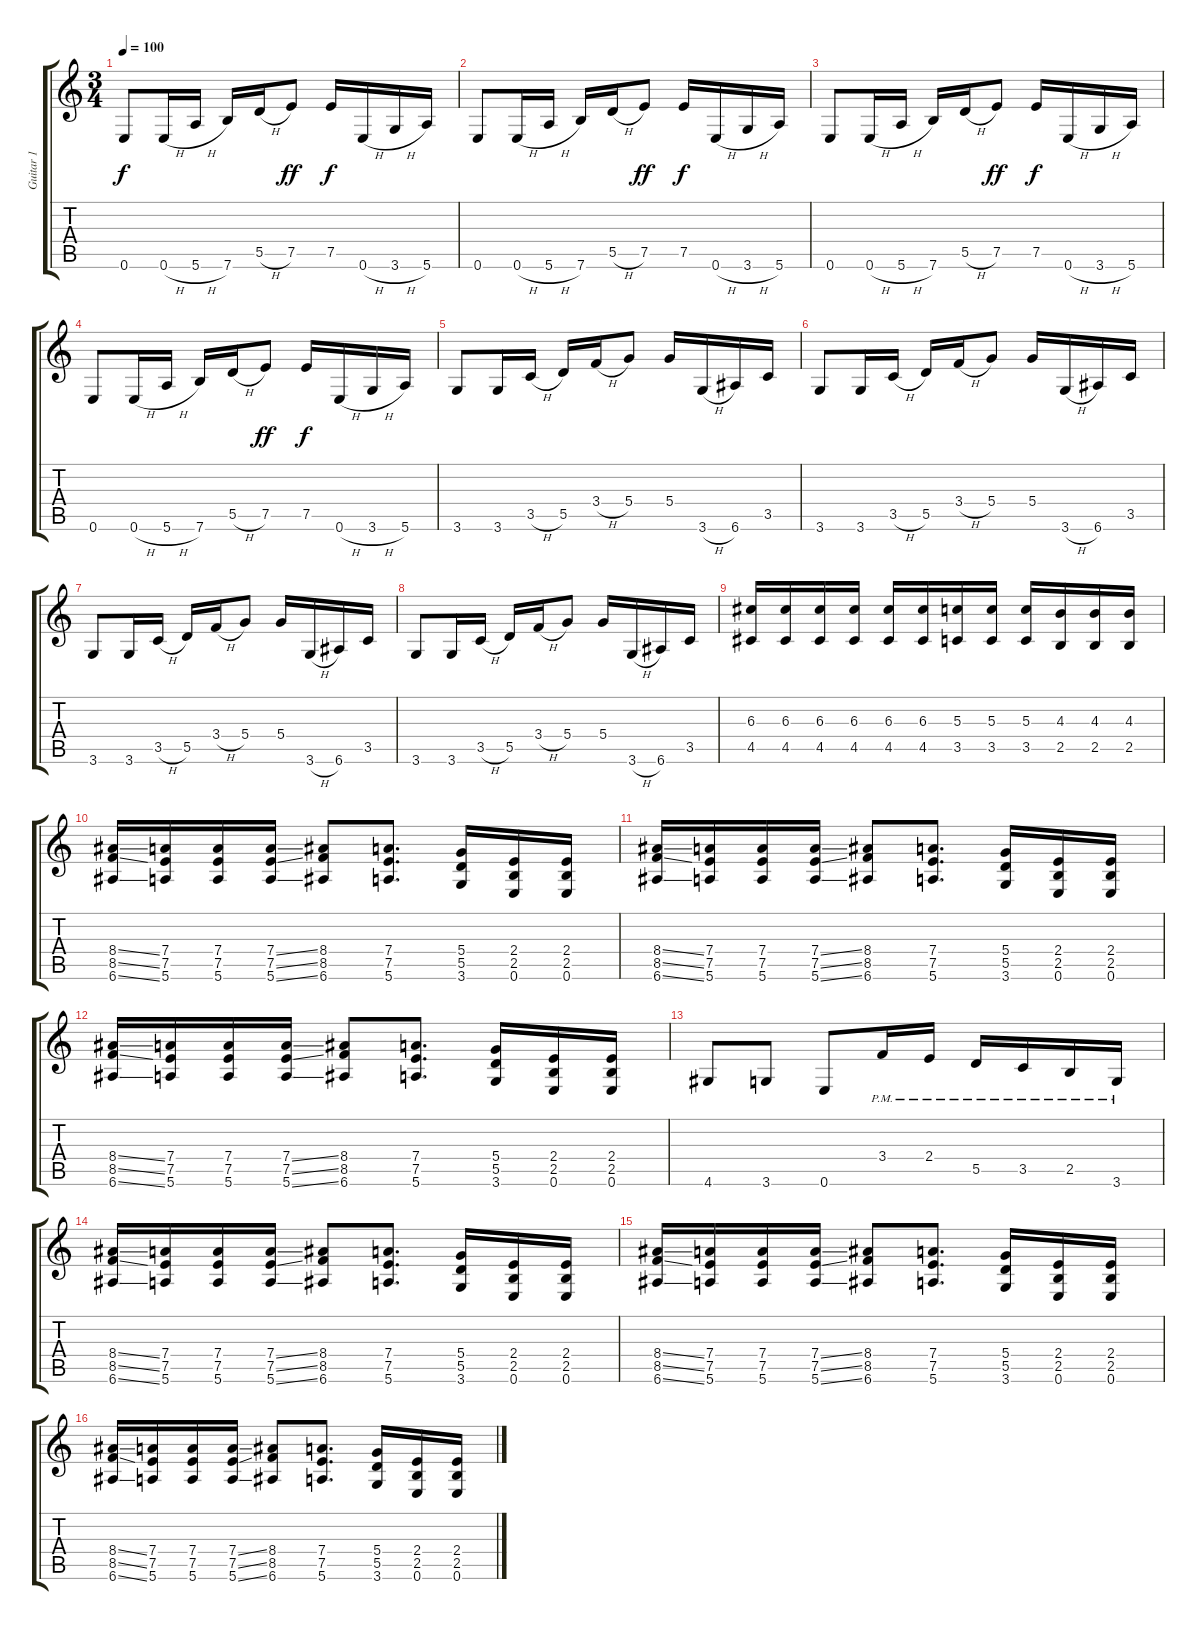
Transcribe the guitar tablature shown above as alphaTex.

\track ("Guitar 1" "Guitar 1") {instrument distortionguitar}
\staff {score tabs}
\tuning (E4 B3 G3 D3 A2 E2) {hide}
\ts (3 4)
\tempo 100
\clef g2
\ks c
0.6.8{dy f} 0.6{h}.16 5.6{h}.16 7.6.16 5.5{h}.16 7.5.8{dy ff} 7.5.16{dy f} 0.6{h}.16 3.6{h}.16 5.6.16 |
0.6.8 0.6{h}.16 5.6{h}.16 7.6.16 5.5{h}.16 7.5.8{dy ff} 7.5.16{dy f} 0.6{h}.16 3.6{h}.16 5.6.16 |
0.6.8 0.6{h}.16 5.6{h}.16 7.6.16 5.5{h}.16 7.5.8{dy ff} 7.5.16{dy f} 0.6{h}.16 3.6{h}.16 5.6.16 |
0.6.8 0.6{h}.16 5.6{h}.16 7.6.16 5.5{h}.16 7.5.8{dy ff} 7.5.16{dy f} 0.6{h}.16 3.6{h}.16 5.6.16 |
3.6.8 3.6.16 3.5{h}.16 5.5.16 3.4{h}.16 5.4.8 5.4.16 3.6{h}.16 6.6.16 3.5.16 |
3.6.8 3.6.16 3.5{h}.16 5.5.16 3.4{h}.16 5.4.8 5.4.16 3.6{h}.16 6.6.16 3.5.16 |
3.6.8 3.6.16 3.5{h}.16 5.5.16 3.4{h}.16 5.4.8 5.4.16 3.6{h}.16 6.6.16 3.5.16 |
3.6.8 3.6.16 3.5{h}.16 5.5.16 3.4{h}.16 5.4.8 5.4.16 3.6{h}.16 6.6.16 3.5.16 |
(6.3 4.5).16 (6.3 4.5).16 (6.3 4.5).16 (6.3 4.5).16 (6.3 4.5).16 (6.3 4.5).16 (5.3 3.5).16 (5.3 3.5).16 (5.3 3.5).16 (4.3 2.5).16 (4.3 2.5).16 (4.3 2.5).16 |
(8.4{ss} 8.5{ss} 6.6{ss}).16 (7.4 7.5 5.6).16 (7.4 7.5 5.6).16 (7.4{ss} 7.5{ss} 5.6{ss}).16 (8.4 8.5 6.6).8 (7.4 7.5 5.6).8{d} (5.4 5.5 3.6).16 (2.4 2.5 0.6).16 (2.4 2.5 0.6).16 |
(8.4{ss} 8.5{ss} 6.6{ss}).16 (7.4 7.5 5.6).16 (7.4 7.5 5.6).16 (7.4{ss} 7.5{ss} 5.6{ss}).16 (8.4 8.5 6.6).8 (7.4 7.5 5.6).8{d} (5.4 5.5 3.6).16 (2.4 2.5 0.6).16 (2.4 2.5 0.6).16 |
(8.4{ss} 8.5{ss} 6.6{ss}).16 (7.4 7.5 5.6).16 (7.4 7.5 5.6).16 (7.4{ss} 7.5{ss} 5.6{ss}).16 (8.4 8.5 6.6).8 (7.4 7.5 5.6).8{d} (5.4 5.5 3.6).16 (2.4 2.5 0.6).16 (2.4 2.5 0.6).16 |
4.6.8 3.6.8 0.6.8 3.4{pm}.16 2.4{pm}.16 5.5{pm}.16 3.5{pm}.16 2.5{pm}.16 3.6{pm}.16 |
(8.4{ss} 8.5{ss} 6.6{ss}).16 (7.4 7.5 5.6).16 (7.4 7.5 5.6).16 (7.4{ss} 7.5{ss} 5.6{ss}).16 (8.4 8.5 6.6).8 (7.4 7.5 5.6).8{d} (5.4 5.5 3.6).16 (2.4 2.5 0.6).16 (2.4 2.5 0.6).16 |
(8.4{ss} 8.5{ss} 6.6{ss}).16 (7.4 7.5 5.6).16 (7.4 7.5 5.6).16 (7.4{ss} 7.5{ss} 5.6{ss}).16 (8.4 8.5 6.6).8 (7.4 7.5 5.6).8{d} (5.4 5.5 3.6).16 (2.4 2.5 0.6).16 (2.4 2.5 0.6).16 |
(8.4{ss} 8.5{ss} 6.6{ss}).16 (7.4 7.5 5.6).16 (7.4 7.5 5.6).16 (7.4{ss} 7.5{ss} 5.6{ss}).16 (8.4 8.5 6.6).8 (7.4 7.5 5.6).8{d} (5.4 5.5 3.6).16 (2.4 2.5 0.6).16 (2.4 2.5 0.6).16
